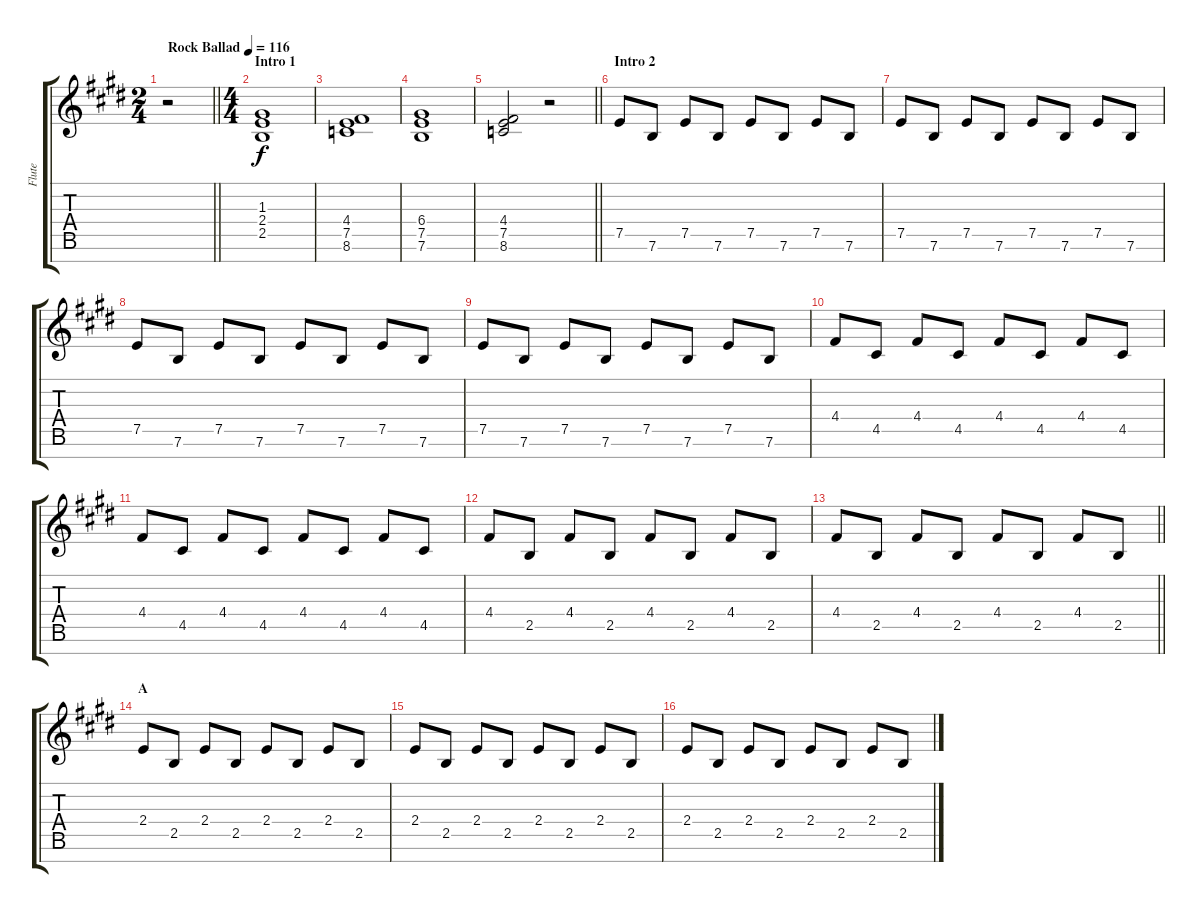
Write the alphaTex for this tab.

\track ("Flute" "Flute") {instrument flute}
\staff {score tabs}
\tuning (E5 B4 G4 D4 A3 E3 B2) {hide}
\ts (2 4)
\tempo (116 "Rock Ballad")
\clef g2
\barLineRight lightlight
\ks e
r.2{dy f instrument flute} |
\ts (4 4)
\section ("" "Intro 1")
(1.3 2.4 2.5).1 |
(4.4 7.5 8.6).1 |
(6.4 7.5 7.6).1 |
\barLineRight lightlight
(4.4 7.5 8.6).2 r.2 |
\section ("" "Intro 2")
7.5.8 7.6.8 7.5.8 7.6.8 7.5.8 7.6.8 7.5.8 7.6.8 |
7.5.8 7.6.8 7.5.8 7.6.8 7.5.8 7.6.8 7.5.8 7.6.8 |
7.5.8 7.6.8 7.5.8 7.6.8 7.5.8 7.6.8 7.5.8 7.6.8 |
7.5.8 7.6.8 7.5.8 7.6.8 7.5.8 7.6.8 7.5.8 7.6.8 |
4.4.8 4.5.8 4.4.8 4.5.8 4.4.8 4.5.8 4.4.8 4.5.8 |
4.4.8 4.5.8 4.4.8 4.5.8 4.4.8 4.5.8 4.4.8 4.5.8 |
4.4.8 2.5.8 4.4.8 2.5.8 4.4.8 2.5.8 4.4.8 2.5.8 |
\barLineRight lightlight
4.4.8 2.5.8 4.4.8 2.5.8 4.4.8 2.5.8 4.4.8 2.5.8 |
\section ("" "A")
2.4.8 2.5.8 2.4.8 2.5.8 2.4.8 2.5.8 2.4.8 2.5.8 |
2.4.8 2.5.8 2.4.8 2.5.8 2.4.8 2.5.8 2.4.8 2.5.8 |
2.4.8 2.5.8 2.4.8 2.5.8 2.4.8 2.5.8 2.4.8 2.5.8
